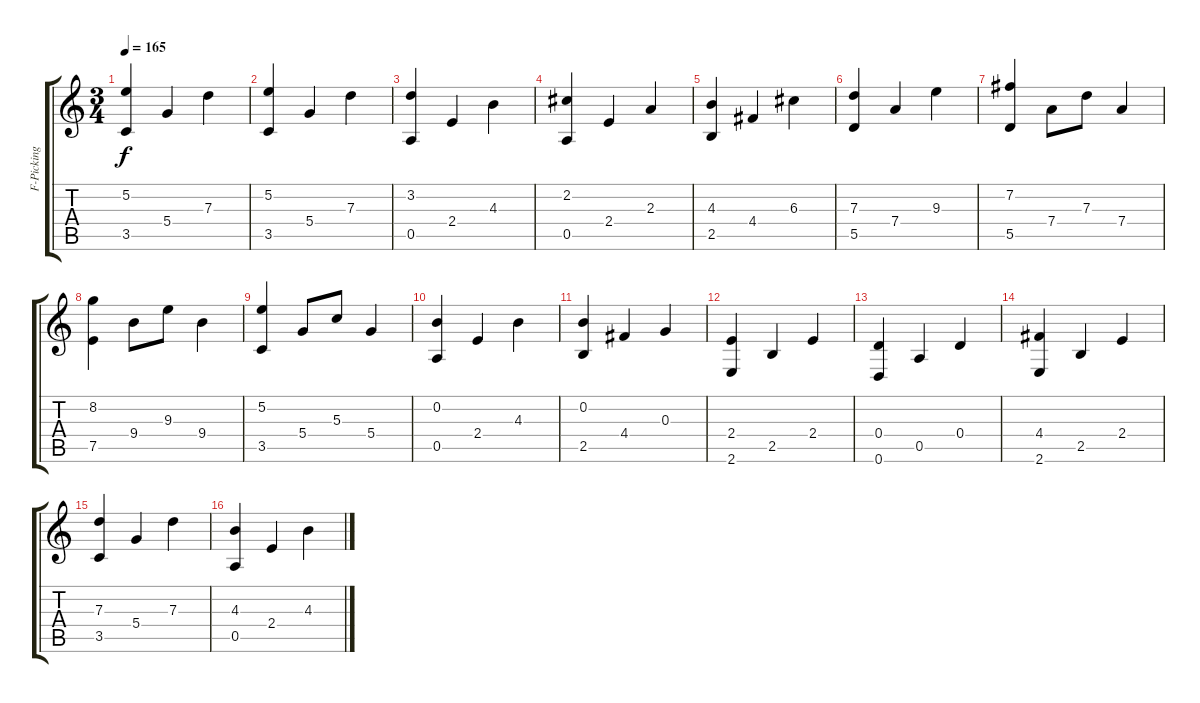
\track ("F-Picking" "F-Picking") {instrument acousticguitarsteel}
\staff {score tabs}
\tuning (E4 B3 G3 D3 A2 D2) {hide}
\ts (3 4)
\tempo 165
\clef g2
\ks c
(5.2 3.5).4{dy f} 5.4.4 7.3.4 |
(5.2 3.5).4 5.4.4 7.3.4 |
(3.2 0.5).4 2.4.4 4.3.4 |
(2.2 0.5).4 2.4.4 2.3.4 |
(4.3 2.5).4 4.4.4 6.3.4 |
(7.3 5.5).4 7.4.4 9.3.4 |
(7.2 5.5).4 7.4.8 7.3.8 7.4.4 |
(8.2 7.5).4 9.4.8 9.3.8 9.4.4 |
(5.2 3.5).4 5.4.8 5.3.8 5.4.4 |
(0.2 0.5).4 2.4.4 4.3.4 |
(0.2 2.5).4 4.4.4 0.3.4 |
(2.4 2.6).4 2.5.4 2.4.4 |
(0.4 0.6).4 0.5.4 0.4.4 |
(4.4 2.6).4 2.5.4 2.4.4 |
(7.3 3.5).4 5.4.4 7.3.4 |
(4.3 0.5).4 2.4.4 4.3.4
